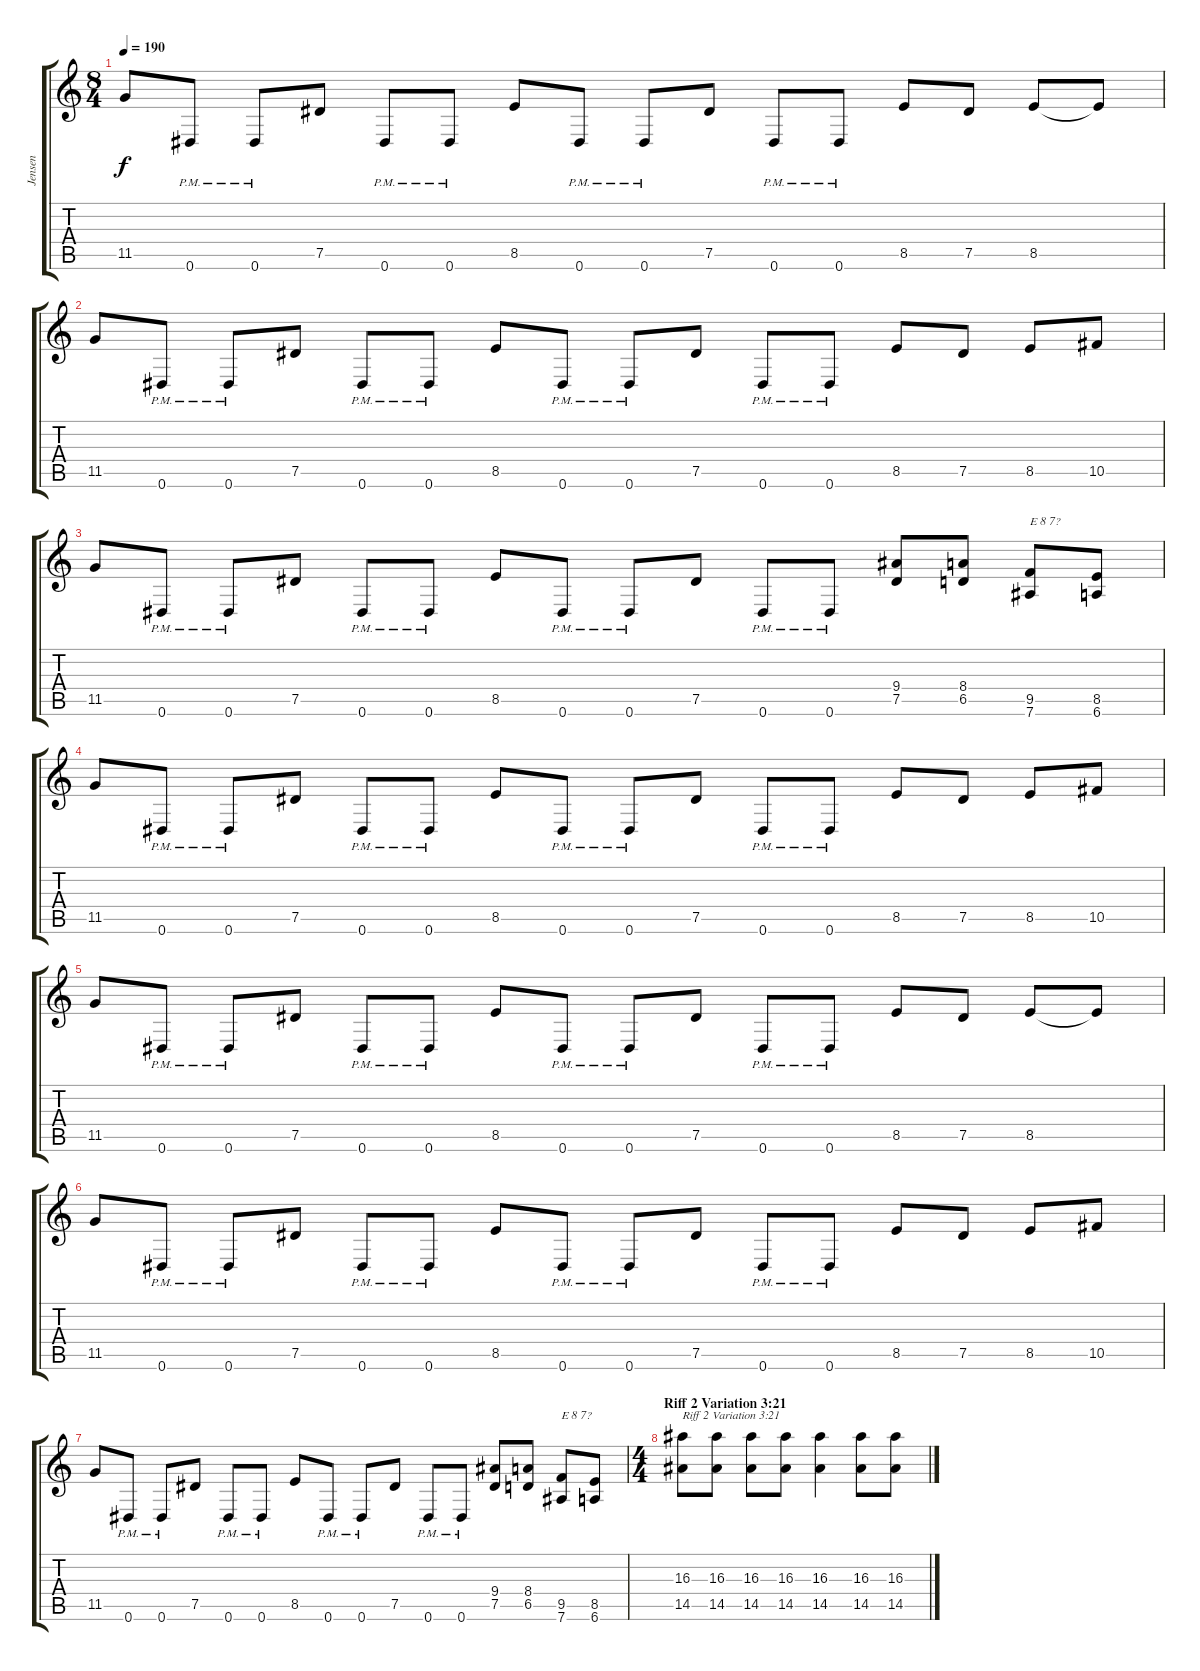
\track ("Jensen" "Jensen") {instrument distortionguitar}
\staff {score tabs}
\tuning (Eb4 Bb3 Gb3 Db3 Ab2 Eb2) {hide}
\ts (8 4)
\tempo 190
\clef g2
\ks c
11.5.8{dy f} 0.6{pm}.8 0.6{pm}.8 7.5.8 0.6{pm}.8 0.6{pm}.8 8.5.8 0.6{pm}.8 0.6{pm}.8 7.5.8 0.6{pm}.8 0.6{pm}.8 8.5.8 7.5.8 8.5.8 8.5{t}.8 |
11.5.8 0.6{pm}.8 0.6{pm}.8 7.5.8 0.6{pm}.8 0.6{pm}.8 8.5.8 0.6{pm}.8 0.6{pm}.8 7.5.8 0.6{pm}.8 0.6{pm}.8 8.5.8 7.5.8 8.5.8 10.5.8 |
11.5.8 0.6{pm}.8 0.6{pm}.8 7.5.8 0.6{pm}.8 0.6{pm}.8 8.5.8 0.6{pm}.8 0.6{pm}.8 7.5.8 0.6{pm}.8 0.6{pm}.8 (9.4 7.5).8 (8.4 6.5).8 (9.5 7.6).8{txt "E 8 7?"} (8.5 6.6).8 |
11.5.8 0.6{pm}.8 0.6{pm}.8 7.5.8 0.6{pm}.8 0.6{pm}.8 8.5.8 0.6{pm}.8 0.6{pm}.8 7.5.8 0.6{pm}.8 0.6{pm}.8 8.5.8 7.5.8 8.5.8 10.5.8 |
11.5.8 0.6{pm}.8 0.6{pm}.8 7.5.8 0.6{pm}.8 0.6{pm}.8 8.5.8 0.6{pm}.8 0.6{pm}.8 7.5.8 0.6{pm}.8 0.6{pm}.8 8.5.8 7.5.8 8.5.8 8.5{t}.8 |
11.5.8 0.6{pm}.8 0.6{pm}.8 7.5.8 0.6{pm}.8 0.6{pm}.8 8.5.8 0.6{pm}.8 0.6{pm}.8 7.5.8 0.6{pm}.8 0.6{pm}.8 8.5.8 7.5.8 8.5.8 10.5.8 |
11.5.8 0.6{pm}.8 0.6{pm}.8 7.5.8 0.6{pm}.8 0.6{pm}.8 8.5.8 0.6{pm}.8 0.6{pm}.8 7.5.8 0.6{pm}.8 0.6{pm}.8 (9.4 7.5).8 (8.4 6.5).8 (9.5 7.6).8{txt "E 8 7?"} (8.5 6.6).8 |
\ts (4 4)
\section ("" "Riff 2 Variation 3:21")
(16.3 14.5).8{txt "Riff 2 Variation 3:21"} (16.3 14.5).8 (16.3 14.5).8 (16.3 14.5).8 (16.3 14.5).4 (16.3 14.5).8 (16.3 14.5).8
